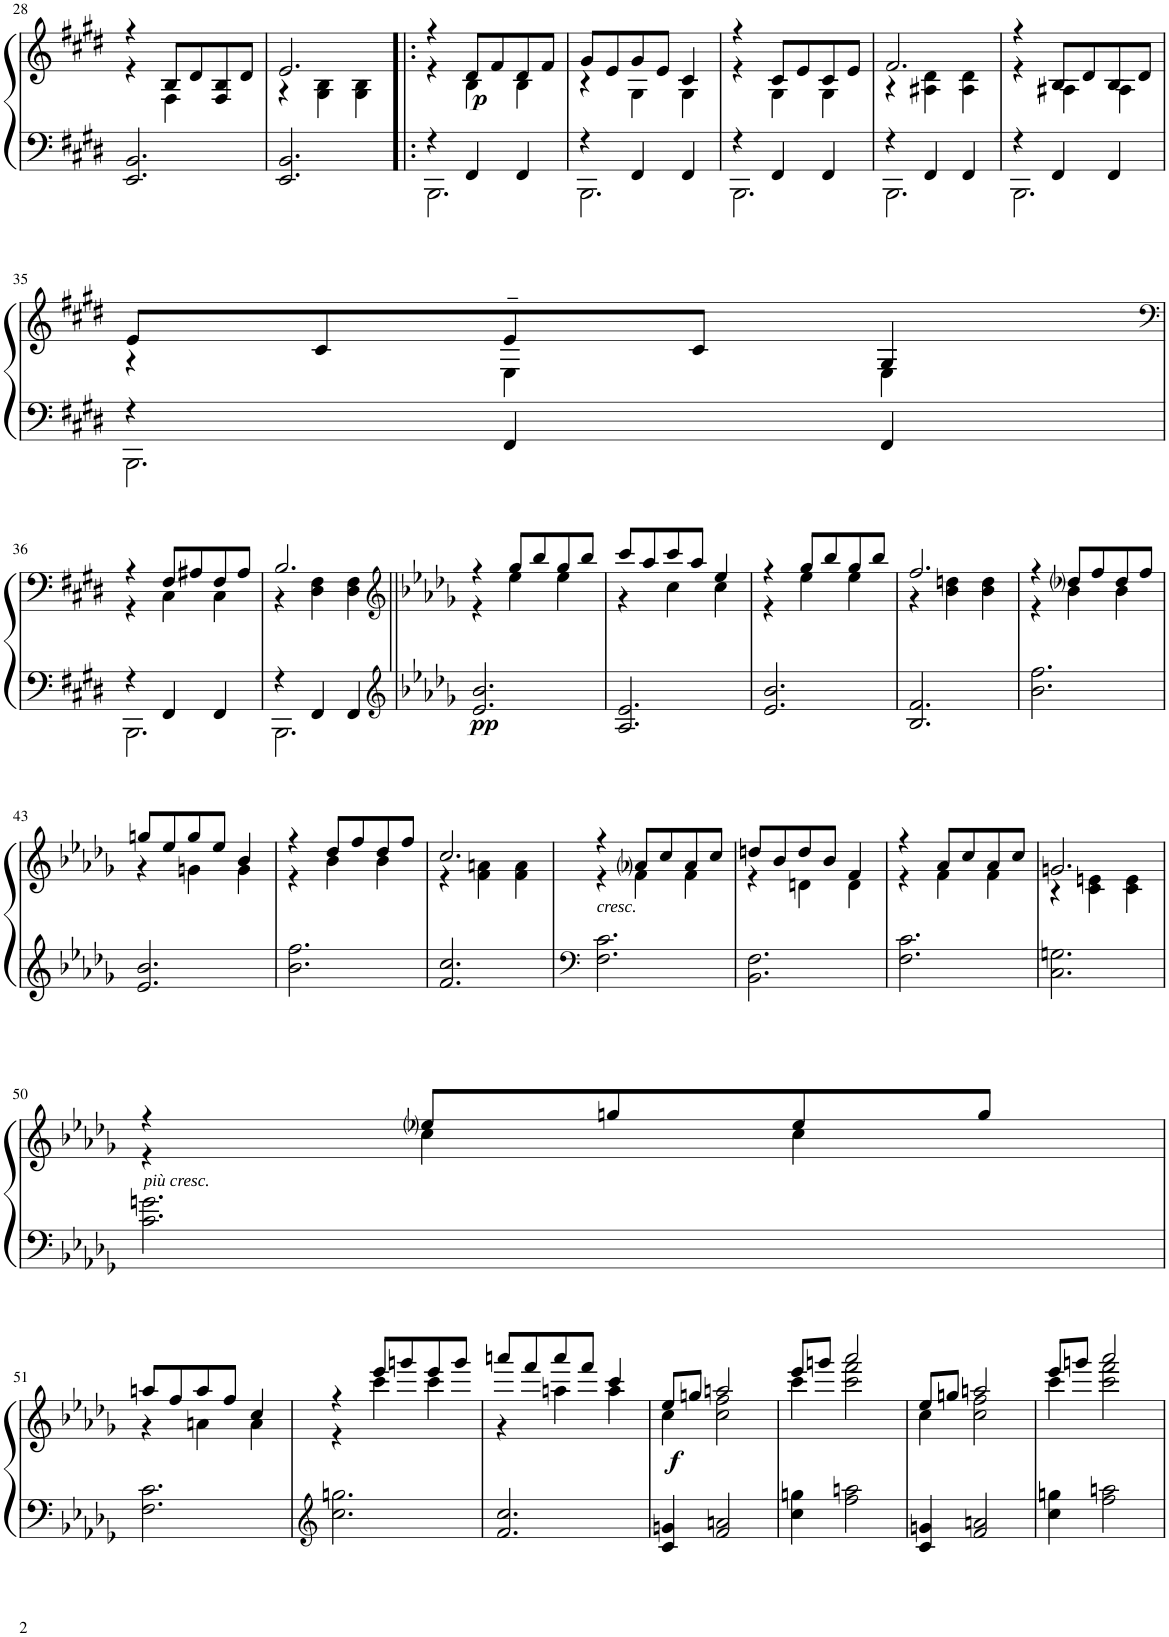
**kern	**kern	**dynam
*part1	*part1	*part1
*staff2	*staff1	*staff1/2
*I"Midi_1	*	*
!!LO:PB:g=z
*clefF4	*clefG2	*
*k[f#c#g#d#]	*k[f#c#g#d#]	*
*M3/4	*M3/4	*
=28	=28	=28
*	*^	*
2.EE/ 2.BB/	4r	4r	.
.	8B/L	4F#\	.
.	8d#/	.	.
.	8F#/ 8B/	4ryy	.
.	8d#/J	.	.
=29	=29	=29	=29
2.EE/ 2.BB/	2.e/	4r	.
.	.	4G#\ 4B\	.
.	.	4G#\ 4B\	.
=30!|:	=30!|:	=30!|:	=30!|:
*^	*	*	*
4r	2.BBB\	4r	4r	.
!	!	!	!	!LO:DY:b
4FF#/	.	8d#/L	4B\	p
.	.	8f#/	.	.
4FF#/	.	8d#/	4B\	.
.	.	8f#/J	.	.
=31	=31	=31	=31	=31
4r	2.BBB\	8g#/L	4r	.
.	.	8e/	.	.
4FF#/	.	8g#/	4G#\	.
.	.	8e/J	.	.
4FF#/	.	4c#/	4G#\	.
=32	=32	=32	=32	=32
4r	2.BBB\	4r	4r	.
4FF#/	.	8c#/L	4G#\	.
.	.	8e/	.	.
4FF#/	.	8c#/	4G#\	.
.	.	8e/J	.	.
=33	=33	=33	=33	=33
4r	2.BBB\	2.f#/	4r	.
4FF#/	.	.	4A#X\ 4d#\	.
4FF#/	.	.	4A#\ 4d#\	.
=34	=34	=34	=34	=34
4r	2.BBB\	4r	4r	.
4FF#/	.	8B/L	4A#X\	.
.	.	8d#/	.	.
4FF#/	.	8B/	4A#\	.
.	.	8d#/J	.	.
!!LO:LB:g=z	!!
=35	=35	=35	=35	=35
4r	2.BBB\	8e/L	4r	.
.	.	8c#/	.	.
4FF#/	.	8e~/	4E\	.
.	.	8c#/J	.	.
4FF#/	.	4G#/	4E\	.
!!LO:LB:g=z	!!
=36	=36	=36	=36	=36
*	*	*clefF4	*	*
4r	2.BBB\	4r	4r	.
4FF#/	.	8F#/L	4C#\	.
.	.	8A#X/	.	.
4FF#/	.	8F#/	4C#\	.
.	.	8A#/J	.	.
=37	=37	=37	=37	=37
4r	2.BBB\	2.B/	4r	.
4FF#/	.	.	4D#\ 4F#\	.
4FF#/	.	.	4D#\ 4F#\	.
*v	*v	*	*	*
=38||	=38||	=38||	=38||
*clefG2	*clefG2	*	*
*k[b-e-a-d-g-]	*k[b-e-a-d-g-]	*	*
*D-:	*D-:	*	*
!	!	!	!LO:DY:b=2
2.e-/ 2.b-/	4r	4r	pp
.	8gg-/L	4ee-\	.
.	8bb-/	.	.
.	8gg-/	4ee-\	.
.	8bb-/J	.	.
=39	=39	=39	=39
2.A-/ 2.e-/	8ccc/L	4r	.
.	8aa-/	.	.
.	8ccc/	4cc\	.
.	8aa-/J	.	.
.	4ee-/	4cc\	.
=40	=40	=40	=40
2.e-/ 2.b-/	4r	4r	.
.	8gg-/L	4ee-\	.
.	8bb-/	.	.
.	8gg-/	4ee-\	.
.	8bb-/J	.	.
=41	=41	=41	=41
2.B-/ 2.f/	2.ff/	4r	.
.	.	4b-\ 4ddn\	.
.	.	4b-\ 4dd\	.
=42	=42	=42	=42
2.b-\ 2.ff\	4r	4r	.
.	8dd-i/L	4b-\	.
.	8ff/	.	.
.	8dd-/	4b-\	.
.	8ff/J	.	.
!!LO:LB:g=z	!!
=43	=43	=43	=43
2.e-/ 2.b-/	8ggn/L	4r	.
.	8ee-/	.	.
.	8gg/	4gn\	.
.	8ee-/J	.	.
.	4b-/	4g\	.
=44	=44	=44	=44
2.b-\ 2.ff\	4r	4r	.
.	8dd-/L	4b-\	.
.	8ff/	.	.
.	8dd-/	4b-\	.
.	8ff/J	.	.
=45	=45	=45	=45
2.f/ 2.cc/	2.cc/	4r	.
.	.	4f\ 4an\	.
.	.	4f\ 4a\	.
=46	=46	=46	=46
*clefF4	*	*	*
!LO:TX:a:i:t=cresc.	!	!	!
2.F\ 2.c\	4r	4r	.
.	8a-i/L	4f\	.
.	8cc/	.	.
.	8a-/	4f\	.
.	8cc/J	.	.
=47	=47	=47	=47
2.BB-\ 2.F\	8ddn/L	4r	.
.	8b-/	.	.
.	8dd/	4dn\	.
.	8b-/J	.	.
.	4f/	4d\	.
=48	=48	=48	=48
2.F\ 2.c\	4r	4r	.
.	8a-/L	4f\	.
.	8cc/	.	.
.	8a-/	4f\	.
.	8cc/J	.	.
=49	=49	=49	=49
2.C\ 2.Gn\	2.gn/	4r	.
.	.	4c\ 4en\	.
.	.	4c\ 4e\	.
!!LO:LB:g=z	!!
=50	=50	=50	=50
!LO:TX:a:i:t=più cresc.	!	!	!
2.c\ 2.gn\	4r	4r	.
.	8ee-i/L	4cc\	.
.	8ggn/	.	.
.	8ee-/	4cc\	.
.	8gg/J	.	.
!!LO:LB:g=z	!!
=51	=51	=51	=51
2.F\ 2.c\	8aan/L	4r	.
.	8ff/	.	.
.	8aa/	4an\	.
.	8ff/J	.	.
.	4cc/	4a\	.
=52	=52	=52	=52
*clefG2	*	*	*
2.cc\ 2.ggn\	4r	4r	.
.	8eee-/L	4ccc\	.
.	8gggn/	.	.
.	8eee-/	4ccc\	.
.	8ggg/J	.	.
=53	=53	=53	=53
2.f/ 2.cc/	8aaan/L	4r	.
.	8fff/	.	.
.	8aaa/	4aan\	.
.	8fff/J	.	.
.	4ccc/	4aa\	.
=54	=54	=54	=54
!	!	!	!LO:DY:b
4c/ 4gn/	8ee-/L	4cc\	f
.	8ggn/J	.	.
2f/ 2an/	2aan/	2cc\ 2ff\	.
=55	=55	=55	=55
4cc\ 4ggn\	8eee-/L	4ccc\	.
.	8gggn/J	.	.
2ff\ 2aan\	2aaa-/	2ccc\ 2fff\	.
=56	=56	=56	=56
4c/ 4gn/	8ee-/L	4cc\	.
.	8ggn/J	.	.
2f/ 2an/	2aan/	2cc\ 2ff\	.
=57	=57	=57	=57
4cc\ 4ggn\	8eee-/L	4ccc\	.
.	8gggn/J	.	.
2ff\ 2aan\	2aaa-/	2ccc\ 2fff\	.
*	*v	*v	*
=	=	=
*-	*-	*-
